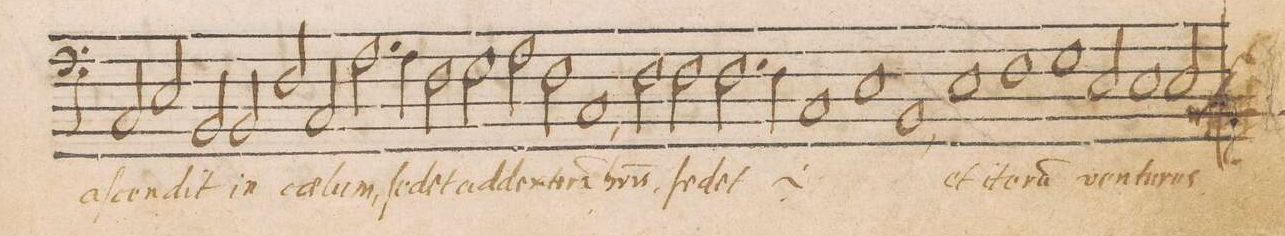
**kern	**text
*I"BASSVS	*
*clefF5	*
*k[]	*
*met(C|)	*
*M2/1	*
2AA/	a
2C/	ſcen-
=110-	=110-
2GG/	-dit
2GG/	in
2D/	cae-
2AA/	-lum,
=111-	=111-
2.F\	ſe-
4F\	-det
2D\	ad
2E\	dex-
=112-	=112-
2F\	-te-
2D\	-ra(m)
1AA,	p(at)-
=113-	=113-
2D\	-ris.
2D\	ſe-
2.D\	-det
*	*ij
4D\	ad
=114-	=114-
1AA	dex-
1C	-te-
=115-	=115-
1GG,	-ra(m)
*	*Xij
1C	et
=116-	=116-
1D	i-
1E	-te-
=117-	=117-
2C/	-r(um)
1C	ven-
*custos:GG	*
2C/	-turus
=118-	=118-
*-	*-
